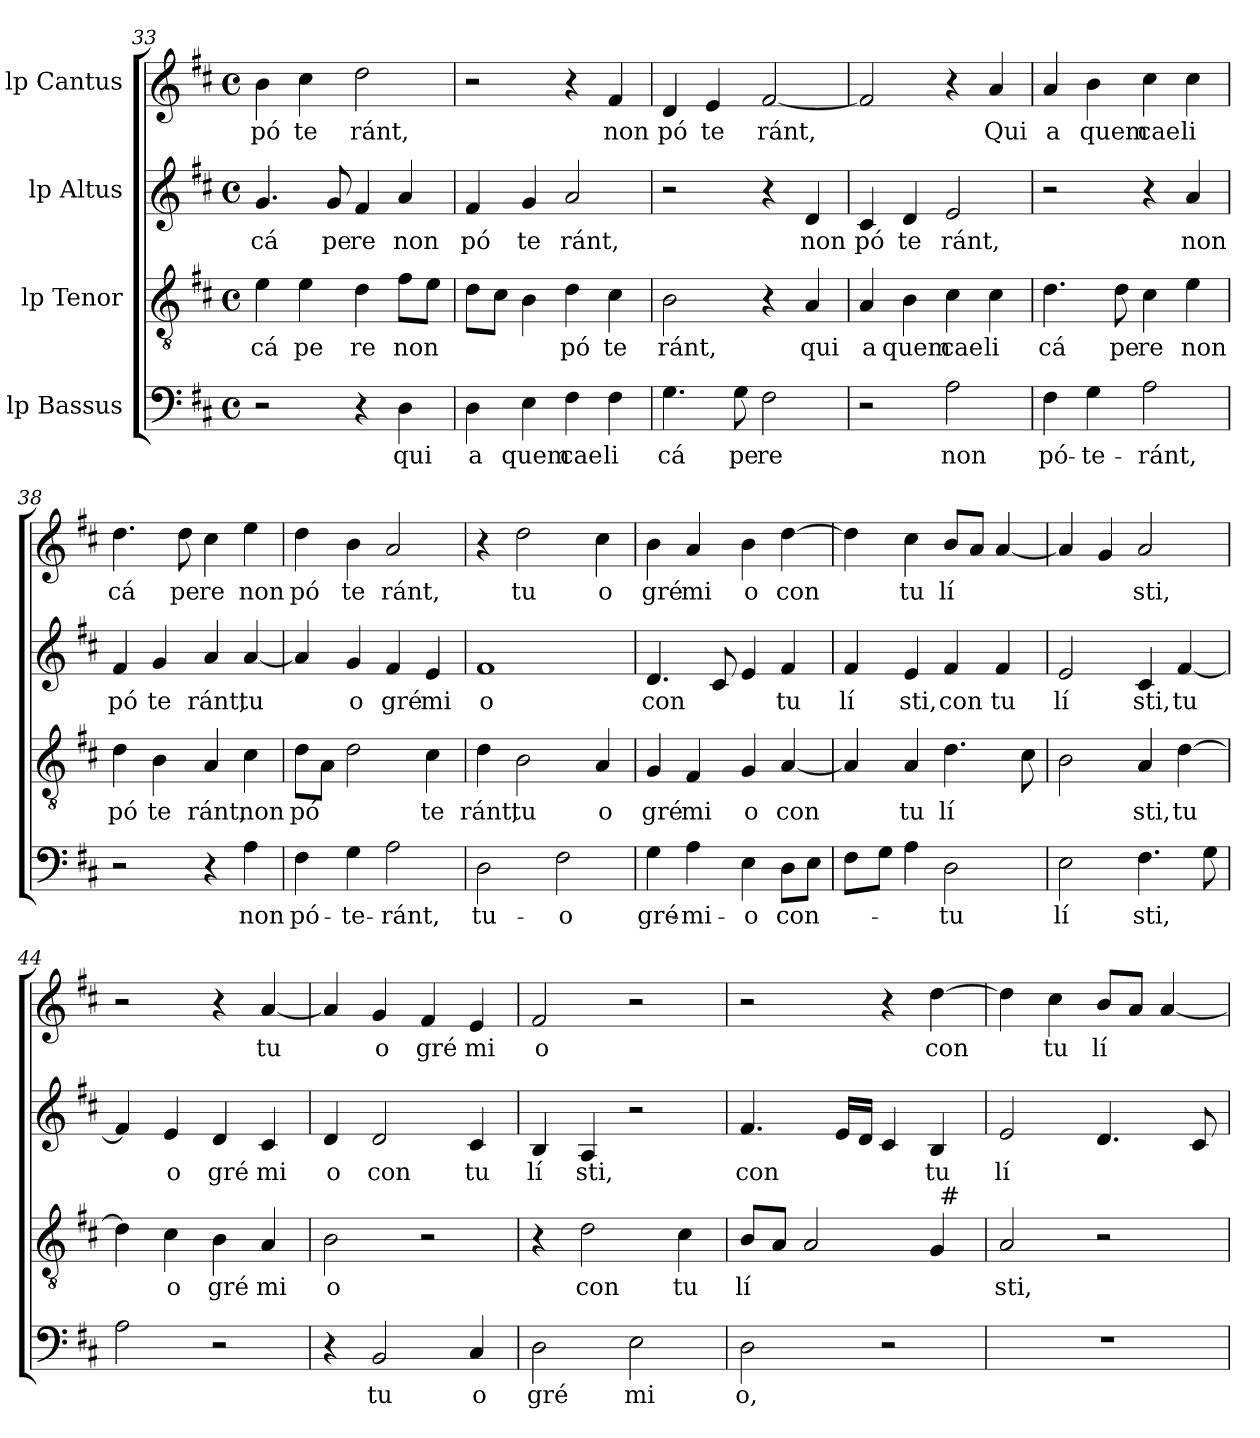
**kern	**text	**kern	**text	**kern	**text	**kern	**text
*part4	*part4	*part3	*part3	*part2	*part2	*part1	*part1
*staff4	*staff4	*staff3	*staff3	*staff2	*staff2	*staff1	*staff1
*I"lp Bassus	*	*I"lp Tenor	*	*I"lp Altus	*	*I"lp Cantus	*
*clefF4	*	*clefGv2	*	*clefG2	*	*clefG2	*
*k[f#c#]	*	*k[f#c#]	*	*k[f#c#]	*	*k[f#c#]	*
*D:	*	*D:	*	*D:	*	*D:	*
*M4/4	*	*M4/4	*	*M4/4	*	*M4/4	*
*met(c)	*	*met(c)	*	*met(c)	*	*met(c)	*
=33	=33	=33	=33	=33	=33	=33	=33
!	!	!	!LO:LY:b:cj	!	!LO:LY:b:cj	!	!LO:LY:b:cj
2r	.	4e\	cá	4.g/	cá	4b\	pó
!	!	!	!LO:LY:b:cj	!	!	!	!LO:LY:b:cj
.	.	4e\	pe	.	.	4cc#\	te
!	!	!	!	!	!LO:LY:b:cj	!	!
.	.	.	.	8g/	pe	.	.
!	!	!	!LO:LY:b:cj	!	!LO:LY:b:cj	!	!LO:LY:b:cj
4r	.	4d\	re	4f#/	re	2dd\	ránt,
!	!LO:LY:b:cj	!	!LO:LY:b	!	!LO:LY:b:cj	!	!
4D\	qui	8f#\L	non	4a/	non	.	.
.	.	8e\J	.	.	.	.	.
=34	=34	=34	=34	=34	=34	=34	=34
!	!LO:LY:b:cj	!	!	!	!LO:LY:b:cj	!	!
4D\	a	8d\L	.	4f#/	pó	2r	.
.	.	8c#\J	.	.	.	.	.
!	!LO:LY:b:cj	!	!	!	!LO:LY:b:cj	!	!
4E\	quem	4B\	.	4g/	te	.	.
!	!LO:LY:b:cj	!	!LO:LY:b:cj	!	!LO:LY:b:cj	!	!
4F#\	cae	4d\	pó	2a/	ránt,	4r	.
!	!LO:LY:b:cj	!	!LO:LY:b:cj	!	!	!	!LO:LY:b:cj
4F#\	li	4c#\	te	.	.	4f#/	non
=35	=35	=35	=35	=35	=35	=35	=35
!	!LO:LY:b:cj	!	!LO:LY:b:cj	!	!	!	!LO:LY:b:cj
4.G\	cá	2B\	ránt,	2r	.	4d/	pó
!	!	!	!	!	!	!	!LO:LY:b:cj
.	.	.	.	.	.	4e/	te
!	!LO:LY:b:cj	!	!	!	!	!	!
8G\	pe	.	.	.	.	.	.
!	!LO:LY:b:cj	!	!	!	!	!	!LO:LY:b:cj
2F#\	re	4r	.	4r	.	[<2f#/	ránt,
!	!	!	!LO:LY:b:cj	!	!LO:LY:b:cj	!	!
.	.	4A/	qui	4d/	non	.	.
=36	=36	=36	=36	=36	=36	=36	=36
!	!	!	!LO:LY:b:cj	!	!LO:LY:b:cj	!	!
2r	.	4A/	a	4c#/	pó	2f#/]	.
!	!	!	!LO:LY:b:cj	!	!LO:LY:b:cj	!	!
.	.	4B\	quem	4d/	te	.	.
!	!LO:LY:b:cj	!	!LO:LY:b:cj	!	!LO:LY:b:cj	!	!
2A\	non	4c#\	cae	2e/	ránt,	4r	.
!	!	!	!LO:LY:b:cj	!	!	!	!LO:LY:b:cj
.	.	4c#\	li	.	.	4a/	Qui
!!LO:LB:g=z
=37	=37	=37	=37	=37	=37	=37	=37
!	!LO:LY:b:cj	!	!LO:LY:b:cj	!	!	!	!LO:LY:b:cj
4F#\	pó-	4.d\	cá	2r	.	4a/	a
!	!LO:LY:b:cj	!	!	!	!	!	!LO:LY:b:cj
4G\	-te-	.	.	.	.	4b\	quem
!	!	!	!LO:LY:b:cj	!	!	!	!
.	.	8d\	pe	.	.	.	.
!	!LO:LY:b:cj	!	!LO:LY:b:cj	!	!	!	!LO:LY:b:cj
2A\	-ránt,	4c#\	re	4r	.	4cc#\	cae
!	!	!	!LO:LY:b:cj	!	!LO:LY:b:cj	!	!LO:LY:b:cj
.	.	4e\	non	4a/	non	4cc#\	li
=38	=38	=38	=38	=38	=38	=38	=38
!	!	!	!LO:LY:b:cj	!	!LO:LY:b:cj	!	!LO:LY:b:cj
2r	.	4d\	pó	4f#/	pó	4.dd\	cá
!	!	!	!LO:LY:b:cj	!	!LO:LY:b:cj	!	!
.	.	4B\	te	4g/	te	.	.
!	!	!	!	!	!	!	!LO:LY:b:cj
.	.	.	.	.	.	8dd\	pe
!	!	!	!LO:LY:b:cj	!	!LO:LY:b:cj	!	!LO:LY:b:cj
4r	.	4A/	ránt,	4a/	ránt,	4cc#\	re
!	!LO:LY:b:cj	!	!LO:LY:b:cj	!	!LO:LY:b:cj	!	!LO:LY:b:cj
4A\	non	4c#\	non	[<4a/	tu	4ee\	non
=39	=39	=39	=39	=39	=39	=39	=39
!	!LO:LY:b:cj	!	!LO:LY:b:cj	!	!	!	!LO:LY:b:cj
4F#\	pó-	8d\L	pó	4a/]	.	4dd\	pó
.	.	8A\J	.	.	.	.	.
!	!LO:LY:b:cj	!	!	!	!LO:LY:b:cj	!	!LO:LY:b:cj
4G\	-te-	2d\	.	4g/	o	4b\	te
!	!LO:LY:b:cj	!	!	!	!LO:LY:b:cj	!	!LO:LY:b:cj
2A\	-ránt,	.	.	4f#/	gré	2a/	ránt,
!	!	!	!LO:LY:b:cj	!	!LO:LY:b:cj	!	!
.	.	4c#\	te	4e/	mi	.	.
=40	=40	=40	=40	=40	=40	=40	=40
!	!LO:LY:b:cj	!	!LO:LY:b:cj	!	!LO:LY:b:cj	!	!
2D\	tu-	4d\	ránt,	1f#	o	4r	.
!	!	!	!LO:LY:b:cj	!	!	!	!LO:LY:b:cj
.	.	2B\	tu	.	.	2dd\	tu
!	!LO:LY:b:cj	!	!	!	!	!	!
2F#\	-o	.	.	.	.	.	.
!	!	!	!LO:LY:b:cj	!	!	!	!LO:LY:b:cj
.	.	4A/	o	.	.	4cc#\	o
=41	=41	=41	=41	=41	=41	=41	=41
!	!LO:LY:b:cj	!	!LO:LY:b:cj	!	!LO:LY:b	!	!LO:LY:b:cj
4G\	gré-	4G/	gré	4.d/	con	4b\	gré
!	!LO:LY:b:cj	!	!LO:LY:b:cj	!	!	!	!LO:LY:b:cj
4A\	-mi-	4F#/	mi	.	.	4a/	mi
.	.	.	.	8c#/	.	.	.
!	!LO:LY:b:cj	!	!LO:LY:b:cj	!	!	!	!LO:LY:b:cj
4E\	-o	4G/	o	4e/	.	4b\	o
!	!LO:LY:b	!	!LO:LY:b:cj	!	!LO:LY:b:cj	!	!LO:LY:b:cj
8D\L	con-	[>4A/	con	4f#/	tu	[>4dd\	con
8E\J	.	.	.	.	.	.	.
!!LO:PB:g=z
=42	=42	=42	=42	=42	=42	=42	=42
!	!	!	!	!	!LO:LY:b:cj	!	!
*	*	*^	*	*	*	*^	*
8F#\L	.	4A/]	16ryy	.	4f#/	lí	4dd\]	16ryy	.
.	.	.	2...ryy	.	.	.	.	2...ryy	.
8G\J	.	.	.	.	.	.	.	.	.
!	!	!	!	!LO:LY:b:cj	!	!LO:LY:b:cj	!	!	!LO:LY:b:cj
4A\	.	4A/	.	tu	4e/	sti,	4cc#\	.	tu
!	!LO:LY:b:cj	!	!	!LO:LY:b:cj	!	!LO:LY:b:cj	!	!	!LO:LY:b:cj
2D\	-tu	4.d\	.	lí	4f#/	con	8b/L	.	lí
.	.	.	.	.	.	.	8a/J	.	.
!	!	!	!	!	!	!LO:LY:b:cj	!	!	!
.	.	.	.	.	4f#/	tu	[<4a/	.	.
.	.	8c#\	.	.	.	.	.	.	.
=43	=43	=43	=43	=43	=43	=43	=43	=43	=43
!	!LO:LY:b:cj	!	!	!	!	!LO:LY:b:cj	!	!	!
*	*	*v	*v	*	*	*	*v	*v	*
2E\	lí	2B\	.	2e/	lí	4a/]	.
.	.	.	.	.	.	4g/	.
!	!LO:LY:b	!	!LO:LY:b:cj	!	!LO:LY:b:cj	!	!LO:LY:b:cj
4.F#\	sti,	4A/	sti,	4c#/	sti,	2a/	sti,
!	!	!	!LO:LY:b:cj	!	!LO:LY:b:cj	!	!
.	.	[>4d\	tu	[<4f#/	tu	.	.
8G\	.	.	.	.	.	.	.
=44	=44	=44	=44	=44	=44	=44	=44
2A\	.	4d\]	.	4f#/]	.	2r	.
!	!	!	!LO:LY:b:cj	!	!LO:LY:b:cj	!	!
.	.	4c#\	o	4e/	o	.	.
!	!	!	!LO:LY:b:cj	!	!LO:LY:b:cj	!	!
2r	.	4B\	gré	4d/	gré	4r	.
!	!	!	!LO:LY:b:cj	!	!LO:LY:b:cj	!	!LO:LY:b:cj
.	.	4A/	mi	4c#/	mi	[<4a/	tu
=45	=45	=45	=45	=45	=45	=45	=45
!	!	!	!LO:LY:b:cj	!	!LO:LY:b:cj	!	!
4r	.	2B\	o	4d/	o	4a/]	.
!	!LO:LY:b:cj	!	!	!	!LO:LY:b:cj	!	!LO:LY:b:cj
2BB/	tu	.	.	2d/	con	4g/	o
!	!	!	!	!	!	!	!LO:LY:b:cj
.	.	2r	.	.	.	4f#/	gré
!	!LO:LY:b:cj	!	!	!	!LO:LY:b:cj	!	!LO:LY:b:cj
4C#/	o	.	.	4c#/	tu	4e/	mi
=46	=46	=46	=46	=46	=46	=46	=46
!	!LO:LY:b:cj	!	!	!	!LO:LY:b:cj	!	!LO:LY:b:cj
2D\	gré	4r	.	4B/	lí	2f#/	o
!	!	!	!LO:LY:b:cj	!	!LO:LY:b:cj	!	!
.	.	2d\	con	4A/	sti,	.	.
!	!LO:LY:b:cj	!	!	!	!	!	!
2E\	mi	.	.	2r	.	2r	.
!	!	!	!LO:LY:b:cj	!	!	!	!
.	.	4c#\	tu	.	.	.	.
!!LO:LB:g=z
=47	=47	=47	=47	=47	=47	=47	=47
!	!LO:LY:b:cj	!	!LO:LY:b:cj	!	!LO:LY:b	!	!
*	*	*^	*	*	*	*	*
2D\	o,	8B/L	2ryy	lí	4.f#/	con	2r	.
.	.	8A/J	.	.	.	.	.	.
.	.	2A/	.	.	.	.	.	.
.	.	.	.	.	16e/L	.	.	.
.	.	.	.	.	16d/J	.	.	.
2r	.	.	4ryy	.	4c#/	.	4r	.
!	!	!	!	!	!	!LO:LY:b:cj	!	!LO:LY:b:cj
.	.	4G/	64ryy	.	4B/	tu	[>4dd\	con
!	!	!	!LO:TX:a:t=#	!	!	!	!	!
.	.	.	8...ryy	.	.	.	.	.
=48	=48	=48	=48	=48	=48	=48	=48	=48
!	!	!	!	!LO:LY:b:cj	!	!LO:LY:b:cj	!	!
*	*	*v	*v	*	*	*	*	*
1r	.	2A/	sti,	2e/	lí	4dd\]	.
!	!	!	!	!	!	!	!LO:LY:b:cj
.	.	.	.	.	.	4cc#\	tu
!	!	!	!	!	!	!	!LO:LY:b:cj
.	.	2r	.	4.d/	.	8b/L	lí
.	.	.	.	.	.	8a/J	.
.	.	.	.	.	.	[<4a/	.
.	.	.	.	8c#/	.	.	.
=	=	=	=	=	=	=	=
*-	*-	*-	*-	*-	*-	*-	*-
